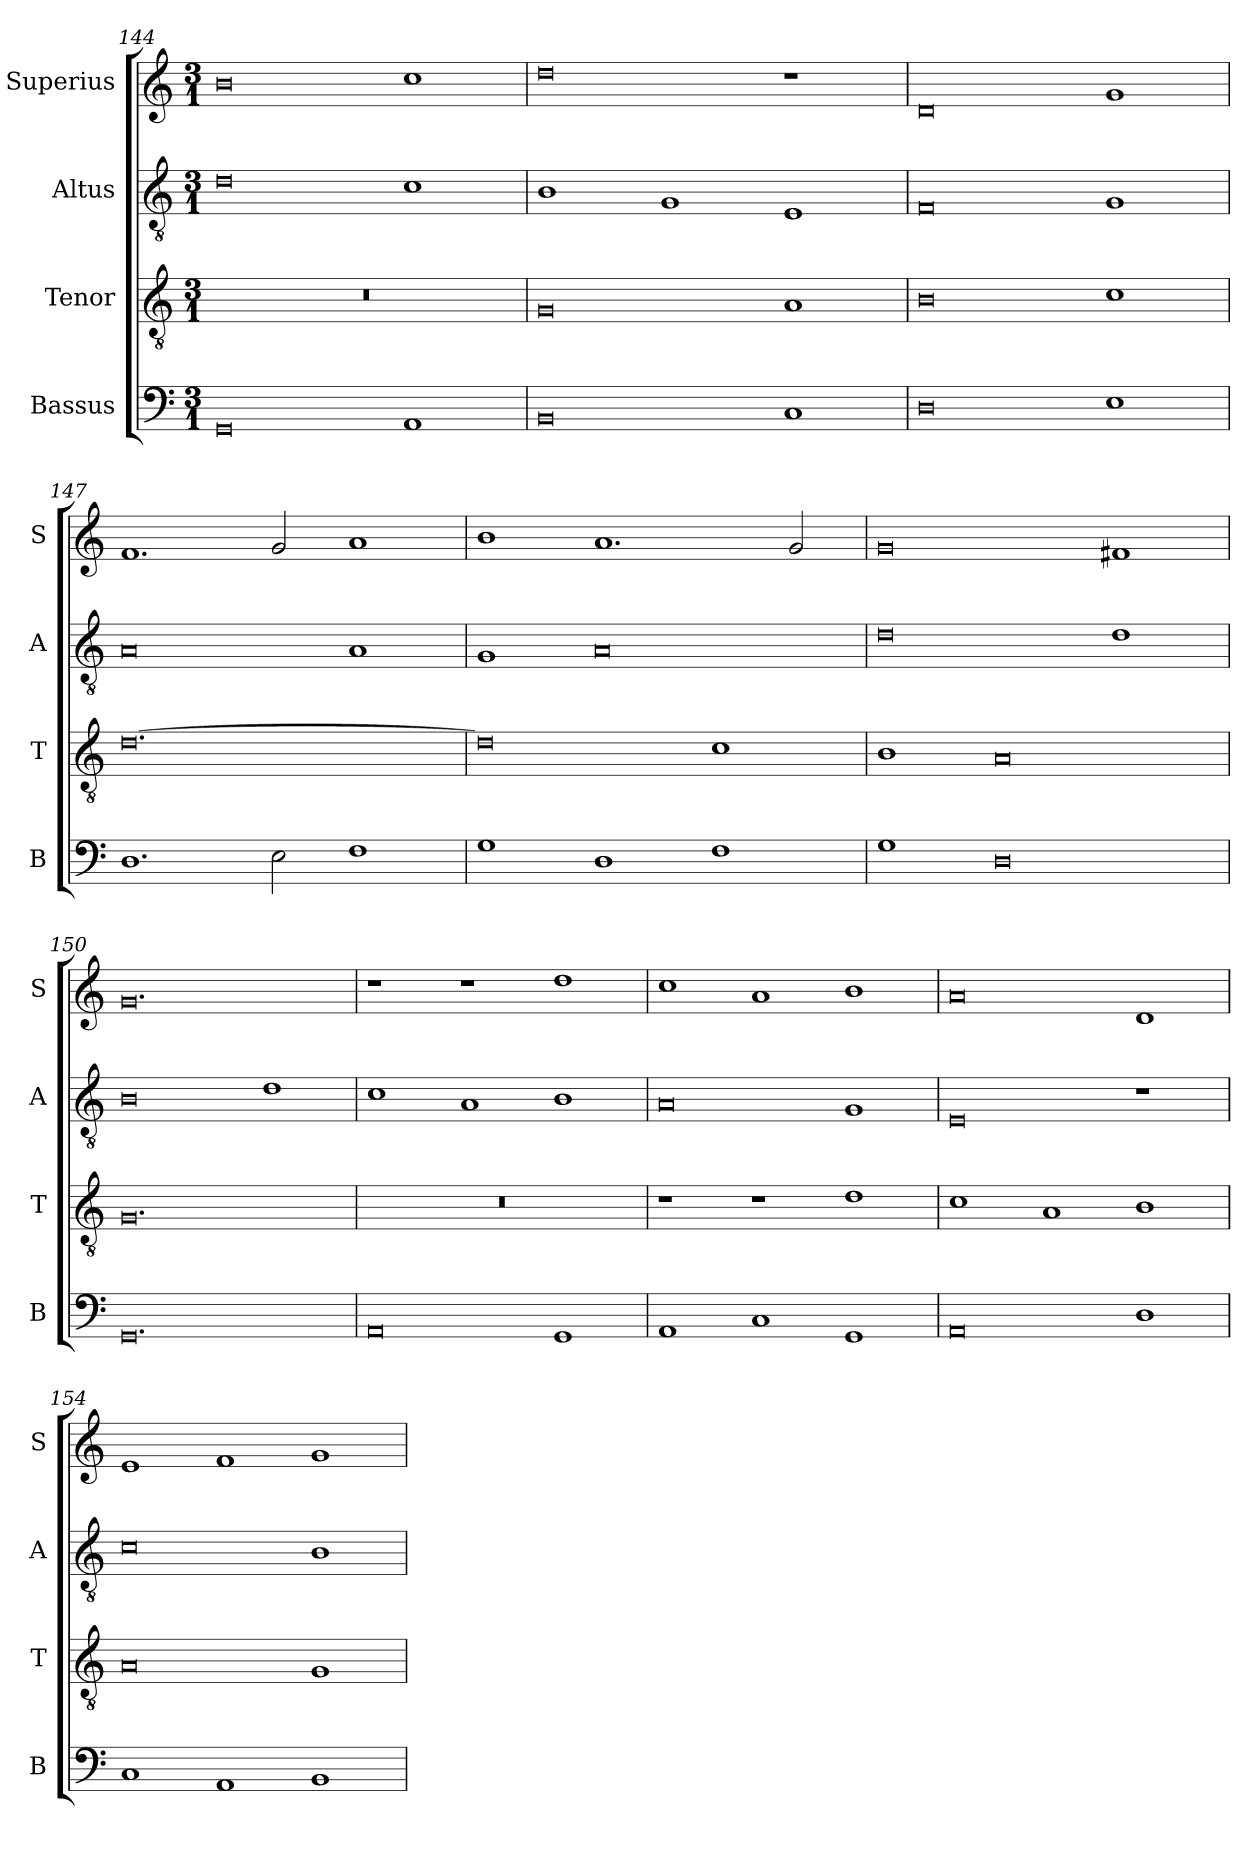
**kern	**kern	**kern	**kern
*part4	*part3	*part2	*part1
*staff4	*staff3	*staff2	*staff1
*I"Bassus	*I"Tenor	*I"Altus	*I"Superius
*I'B	*I'T	*I'A	*I'S
*clefF4	*clefGv2	*clefGv2	*clefG2
*k[]	*k[]	*k[]	*k[]
*M3/1	*M3/1	*M3/1	*M3/1
=144	=144	=144	=144
0GG	0.r	0d	0b
1AA	.	1c	1cc
=145	=145	=145	=145
0BB	0G	1B	0dd
.	.	1G	.
1C	1A	1E	1r
=146	=146	=146	=146
0D	0B	0F	0d
1E	1c	1G	1g
=147	=147	=147	=147
1.D	[0.d	0A	1.f
2E\	.	.	2g/
1F	.	1A	1a
=148	=148	=148	=148
1G	0d]	1G	1b
1D	.	0A	1.a
1F	1c	.	.
.	.	.	2g/
=149	=149	=149	=149
1G	1B	0d	0g
0D	0A	.	.
.	.	1d	1f#X
=150	=150	=150	=150
0.GG	0.G	0B	0.g
.	.	1d	.
=151	=151	=151	=151
0AA	0.r	1c	1r
.	.	1A	1r
1GG	.	1B	1dd
=152	=152	=152	=152
1AA	1r	0A	1cc
1C	1r	.	1a
1GG	1d	1G	1b
=153	=153	=153	=153
0AA	1c	0E	0a
.	1A	.	.
1D	1B	1r	1d
=154	=154	=154	=154
1C	0A	0c	1e
1AA	.	.	1f
1BB	1G	1B	1g
=	=	=	=
*-	*-	*-	*-
